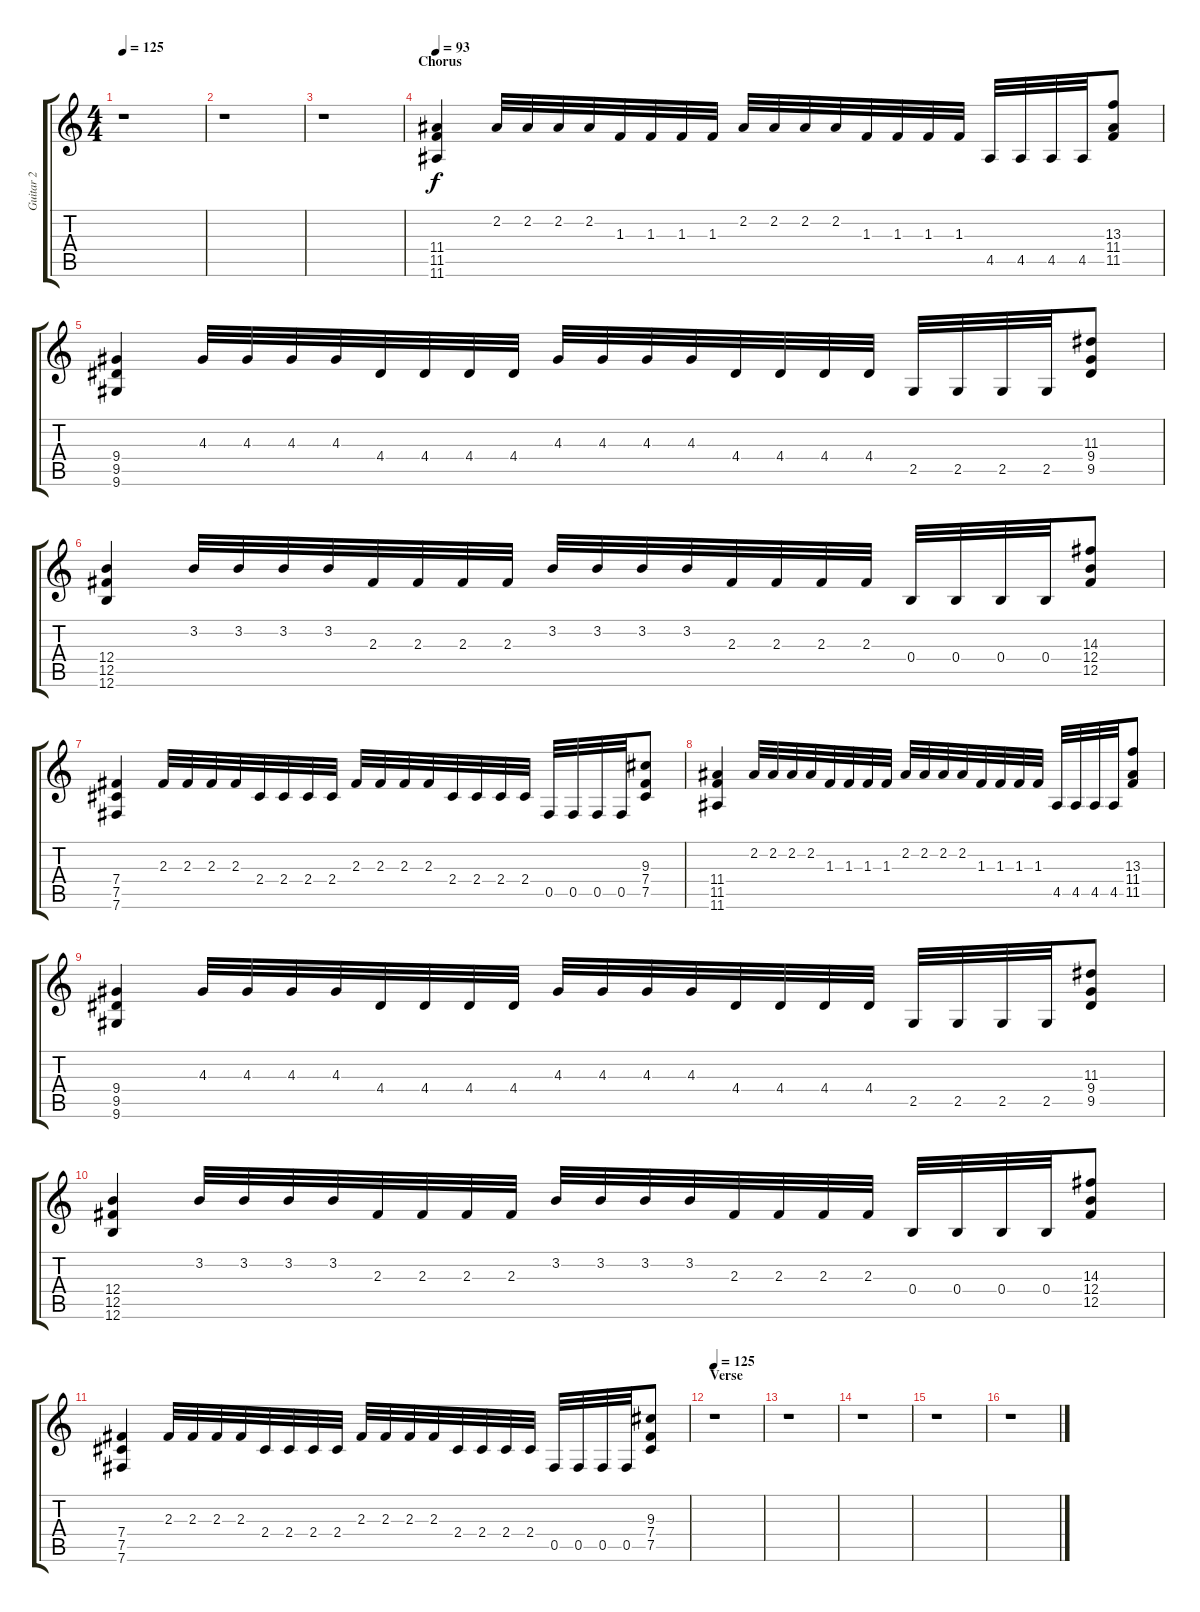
\track ("Guitar 2" "Guitar 2") {instrument distortionguitar}
\staff {score tabs}
\tuning (Db4 Ab3 E3 B2 Gb2 B1) {hide}
\ts (4 4)
\tempo 125
\clef g2
\ks c
r.1{dy f} |
r.1 |
r.1 |
\section ("" "Chorus")
\tempo 93
(11.4 11.5 11.6).4 2.2.32 2.2.32 2.2.32 2.2.32 1.3.32 1.3.32 1.3.32 1.3.32 2.2.32 2.2.32 2.2.32 2.2.32 1.3.32 1.3.32 1.3.32 1.3.32 4.5.32 4.5.32 4.5.32 4.5.32 (13.3 11.4 11.5).8 |
(9.4 9.5 9.6).4 4.3.32 4.3.32 4.3.32 4.3.32 4.4.32 4.4.32 4.4.32 4.4.32 4.3.32 4.3.32 4.3.32 4.3.32 4.4.32 4.4.32 4.4.32 4.4.32 2.5.32 2.5.32 2.5.32 2.5.32 (11.3 9.4 9.5).8 |
(12.4 12.5 12.6).4 3.2.32 3.2.32 3.2.32 3.2.32 2.3.32 2.3.32 2.3.32 2.3.32 3.2.32 3.2.32 3.2.32 3.2.32 2.3.32 2.3.32 2.3.32 2.3.32 0.4.32 0.4.32 0.4.32 0.4.32 (14.3 12.4 12.5).8 |
(7.4 7.5 7.6).4 2.3.32 2.3.32 2.3.32 2.3.32 2.4.32 2.4.32 2.4.32 2.4.32 2.3.32 2.3.32 2.3.32 2.3.32 2.4.32 2.4.32 2.4.32 2.4.32 0.5.32 0.5.32 0.5.32 0.5.32 (9.3 7.4 7.5).8 |
(11.4 11.5 11.6).4 2.2.32 2.2.32 2.2.32 2.2.32 1.3.32 1.3.32 1.3.32 1.3.32 2.2.32 2.2.32 2.2.32 2.2.32 1.3.32 1.3.32 1.3.32 1.3.32 4.5.32 4.5.32 4.5.32 4.5.32 (13.3 11.4 11.5).8 |
(9.4 9.5 9.6).4 4.3.32 4.3.32 4.3.32 4.3.32 4.4.32 4.4.32 4.4.32 4.4.32 4.3.32 4.3.32 4.3.32 4.3.32 4.4.32 4.4.32 4.4.32 4.4.32 2.5.32 2.5.32 2.5.32 2.5.32 (11.3 9.4 9.5).8 |
(12.4 12.5 12.6).4 3.2.32 3.2.32 3.2.32 3.2.32 2.3.32 2.3.32 2.3.32 2.3.32 3.2.32 3.2.32 3.2.32 3.2.32 2.3.32 2.3.32 2.3.32 2.3.32 0.4.32 0.4.32 0.4.32 0.4.32 (14.3 12.4 12.5).8 |
(7.4 7.5 7.6).4 2.3.32 2.3.32 2.3.32 2.3.32 2.4.32 2.4.32 2.4.32 2.4.32 2.3.32 2.3.32 2.3.32 2.3.32 2.4.32 2.4.32 2.4.32 2.4.32 0.5.32 0.5.32 0.5.32 0.5.32 (9.3 7.4 7.5).8 |
\section ("" "Verse")
\tempo 125
r.1 |
r.1 |
r.1 |
r.1 |
r.1
